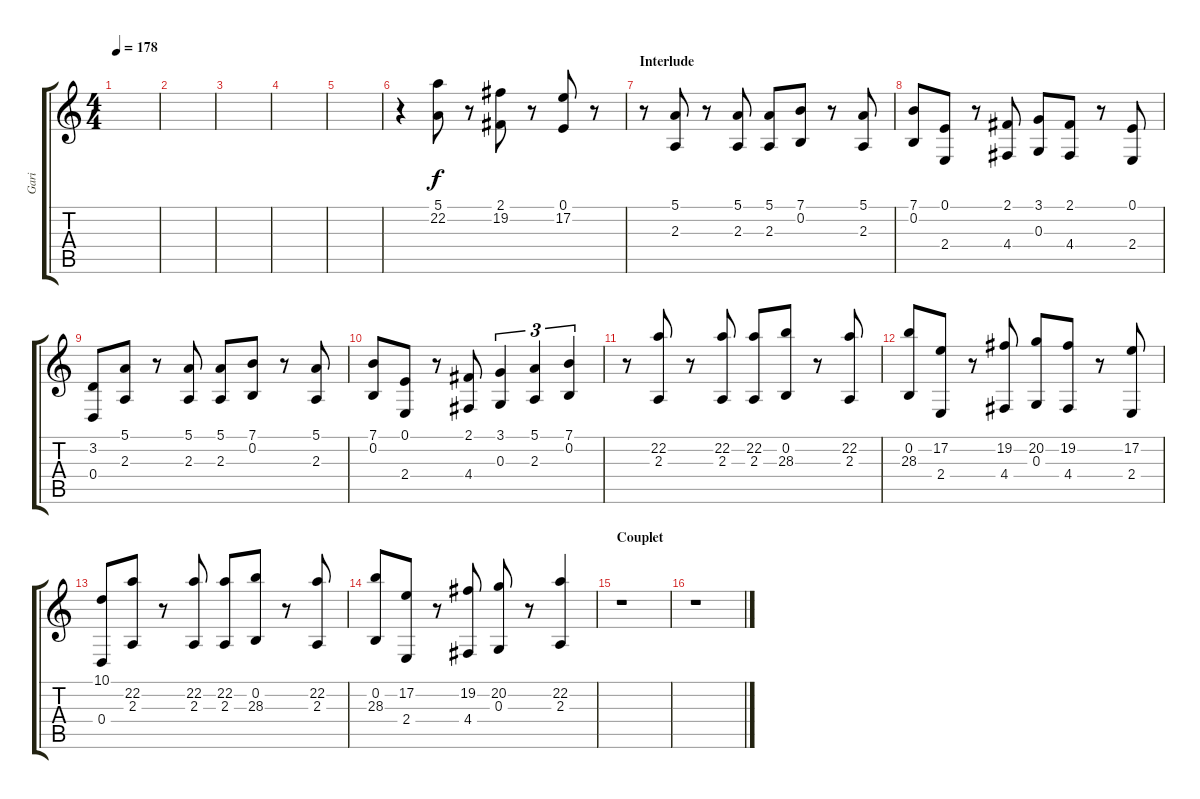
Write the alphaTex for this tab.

\track ("Gari" "Gari") {instrument trombone}
\staff {score tabs}
\tuning (E4 B3 G3 D3 A2 E2) {hide}
\ts (4 4)
\tempo 178
\clef g2
\ks c
|
|
|
|
|
r.4 (5.1 22.2).8 r.8 (2.1 19.2).8 r.8 (0.1 17.2).8 r.8 |
\section ("" "Interlude")
r.8 (5.1 2.3).8 r.8 (5.1 2.3).8 (5.1 2.3).8 (7.1 0.2).8 r.8 (5.1 2.3).8 |
(7.1 0.2).8 (0.1 2.4).8 r.8 (2.1 4.4).8 (3.1 0.3).8 (2.1 4.4).8 r.8 (0.1 2.4).8 |
(3.2 0.4).8 (5.1 2.3).8 r.8 (5.1 2.3).8 (5.1 2.3).8 (7.1 0.2).8 r.8 (5.1 2.3).8 |
(7.1 0.2).8 (0.1 2.4).8 r.8 (2.1 4.4).8 (3.1 0.3).4{tu (3 2)} (5.1 2.3).4{tu (3 2)} (7.1 0.2).4{tu (3 2)} |
r.8 (22.2 2.3).8 r.8 (22.2 2.3).8 (22.2 2.3).8 (0.2 28.3).8 r.8 (22.2 2.3).8 |
(0.2 28.3).8 (17.2 2.4).8 r.8 (19.2 4.4).8 (20.2 0.3).8 (19.2 4.4).8 r.8 (17.2 2.4).8 |
(10.1 0.4).8 (22.2 2.3).8 r.8 (22.2 2.3).8 (22.2 2.3).8 (0.2 28.3).8 r.8 (22.2 2.3).8 |
(0.2 28.3).8 (17.2 2.4).8 r.8 (19.2 4.4).8 (20.2 0.3).8 r.8 (22.2 2.3).4 |
\section ("" "Couplet")
r.1 |
r.1
